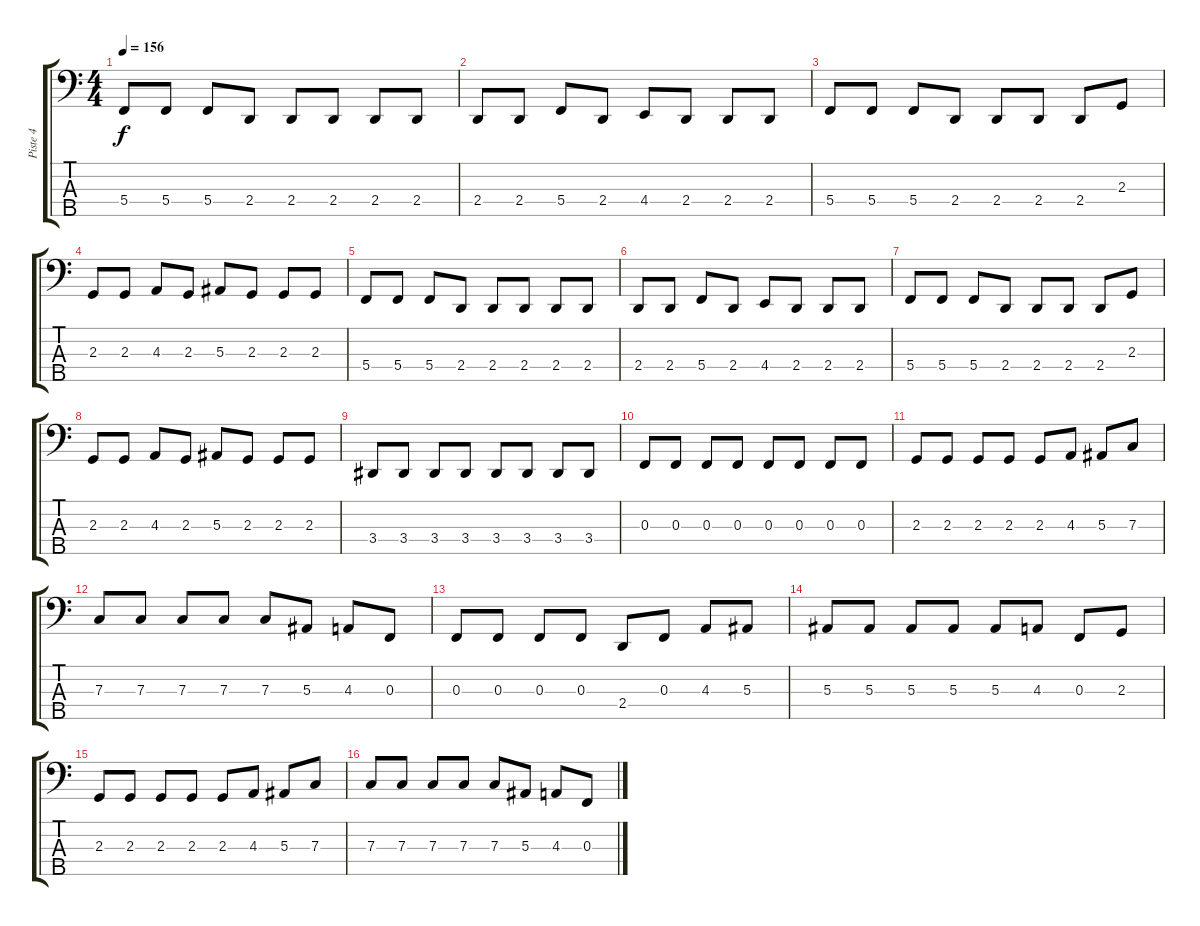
\track ("Piste 4" "Piste 4") {instrument electricbassfinger}
\staff {score tabs}
\tuning (Eb2 Bb1 F1 C1 G0) {hide}
\ts (4 4)
\tempo 156
\clef f4
\ks c
5.4.8{dy f} 5.4.8 5.4.8 2.4.8 2.4.8 2.4.8 2.4.8 2.4.8 |
2.4.8 2.4.8 5.4.8 2.4.8 4.4.8 2.4.8 2.4.8 2.4.8 |
5.4.8 5.4.8 5.4.8 2.4.8 2.4.8 2.4.8 2.4.8 2.3.8 |
2.3.8 2.3.8 4.3.8 2.3.8 5.3.8 2.3.8 2.3.8 2.3.8 |
5.4.8 5.4.8 5.4.8 2.4.8 2.4.8 2.4.8 2.4.8 2.4.8 |
2.4.8 2.4.8 5.4.8 2.4.8 4.4.8 2.4.8 2.4.8 2.4.8 |
5.4.8 5.4.8 5.4.8 2.4.8 2.4.8 2.4.8 2.4.8 2.3.8 |
2.3.8 2.3.8 4.3.8 2.3.8 5.3.8 2.3.8 2.3.8 2.3.8 |
3.4.8 3.4.8 3.4.8 3.4.8 3.4.8 3.4.8 3.4.8 3.4.8 |
0.3.8 0.3.8 0.3.8 0.3.8 0.3.8 0.3.8 0.3.8 0.3.8 |
2.3.8 2.3.8 2.3.8 2.3.8 2.3.8 4.3.8 5.3.8 7.3.8 |
7.3.8 7.3.8 7.3.8 7.3.8 7.3.8 5.3.8 4.3.8 0.3.8 |
0.3.8 0.3.8 0.3.8 0.3.8 2.4.8 0.3.8 4.3.8 5.3.8 |
5.3.8 5.3.8 5.3.8 5.3.8 5.3.8 4.3.8 0.3.8 2.3.8 |
2.3.8 2.3.8 2.3.8 2.3.8 2.3.8 4.3.8 5.3.8 7.3.8 |
7.3.8 7.3.8 7.3.8 7.3.8 7.3.8 5.3.8 4.3.8 0.3.8
